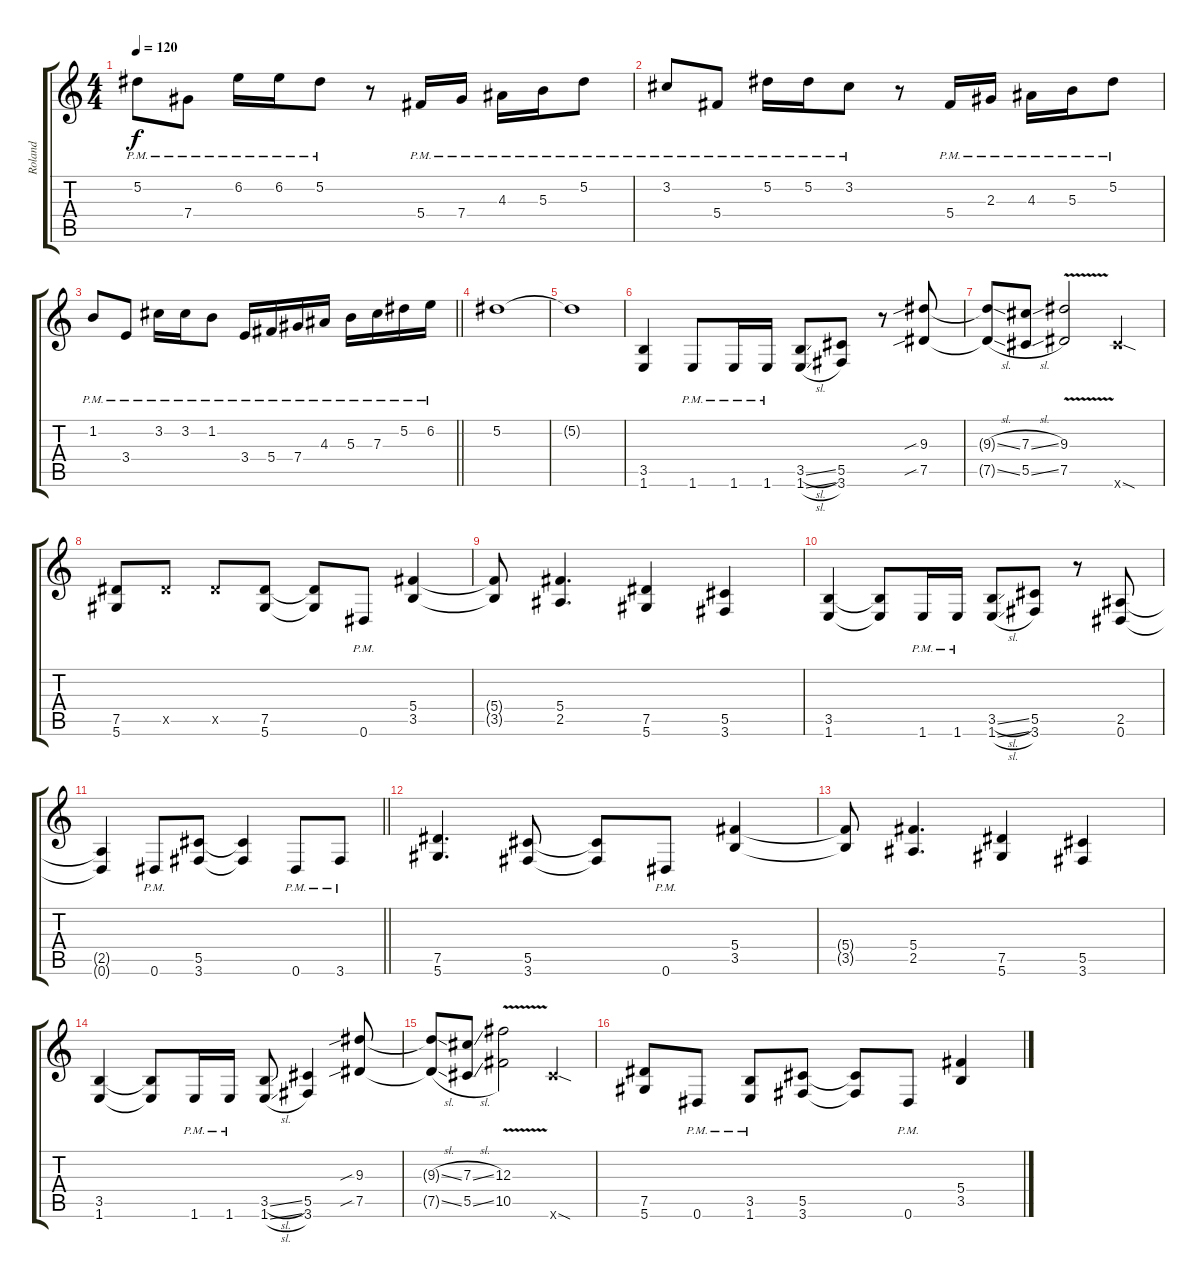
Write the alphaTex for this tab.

\track ("Roland" "Roland") {instrument distortionguitar}
\staff {score tabs}
\tuning (Eb4 Bb3 Gb3 Db3 Ab2 Eb2) {hide}
\ts (4 4)
\tempo 120
\clef g2
\ks aminor
5.2{pm}.8{dy f} 7.4{pm}.8 6.2{pm}.16 6.2{pm}.16 5.2{pm}.8 r.8 5.4{pm}.16 7.4{pm}.16 4.3{pm}.16 5.3{pm}.16 5.2{pm}.8 |
3.2{pm}.8 5.4{pm}.8 5.2{pm}.16 5.2{pm}.16 3.2{pm}.8 r.8 5.4{pm}.16 2.3{pm}.16 4.3{pm}.16 5.3{pm}.16 5.2{pm}.8 |
\barLineRight lightlight
1.2{pm}.8 3.4{pm}.8 3.2{pm}.16 3.2{pm}.16 1.2{pm}.8 3.4{pm}.16 5.4{pm}.16 7.4{pm}.16 4.3{pm}.16 5.3{pm}.16 7.3{pm}.16 5.2{pm}.16 6.2{pm}.16 |
5.2.1 |
5.2{t}.1 |
(3.5 1.6).4 1.6{pm}.8 1.6{pm}.16 1.6{pm}.16 (3.5{sl} 1.6{sl}).8 (5.5 3.6).8 r.8 (9.3{sib} 7.5{sib}).8 |
(9.3{sl t} 7.5{sl t}).8 (7.3{sl} 5.5{sl}).8 (9.3{v} 7.5{v}).2 10.6{sod x}.4 |
(7.5 5.6).8 7.5{x}.8 7.5{x}.8 (7.5 5.6).8 (7.5{t} 5.6{t}).8 0.6{pm}.8 (5.4 3.5).4 |
(5.4{t} 3.5{t}).8 (5.4 2.5).4{d} (7.5 5.6).4 (5.5 3.6).4 |
(3.5 1.6).4 (3.5{t} 1.6{t}).8 1.6{pm}.16 1.6{pm}.16 (3.5{sl} 1.6{sl}).8 (5.5 3.6).8 r.8 (2.5 0.6).8 |
\barLineRight lightlight
(2.5{t} 0.6{t}).4 0.6{pm}.8 (5.5 3.6).8 (5.5{t} 3.6{t}).4 0.6{pm}.8 3.6{pm}.8 |
(7.5 5.6).4{d} (5.5 3.6).8 (5.5{t} 3.6{t}).8 0.6{pm}.8 (5.4 3.5).4 |
(5.4{t} 3.5{t}).8 (5.4 2.5).4{d} (7.5 5.6).4 (5.5 3.6).4 |
(3.5 1.6).4 (3.5{t} 1.6{t}).8 1.6{pm}.16 1.6{pm}.16 (3.5{sl} 1.6{sl}).8 (5.5 3.6).4 (9.3{sib} 7.5{sib}).8 |
(9.3{sl t} 7.5{sl t}).8 (7.3{sl} 5.5{sl}).8 (12.3{v} 10.5{v}).2 10.6{sod x}.4 |
(7.5 5.6).8 0.6{pm}.8 (3.5{pm} 1.6{pm}).8 (5.5 3.6).8 (5.5{t} 3.6{t}).8 0.6{pm}.8 (5.4 3.5).4
